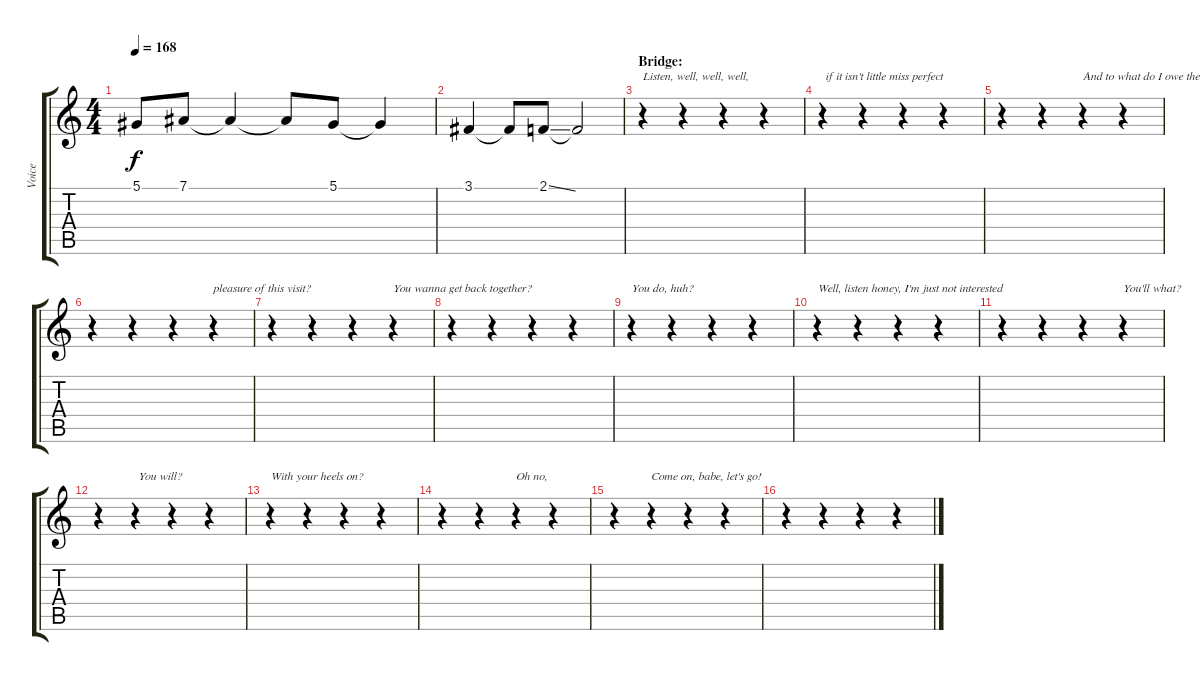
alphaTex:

\track ("Voice" "Voice") {instrument oboe}
\staff {score tabs}
\tuning (Eb4 Bb3 Gb3 Db3 Ab2 Eb2) {hide}
\ts (4 4)
\tempo 168
\clef g2
\ks c
5.1{t}.8{dy f} 7.1.8 7.1{t}.4 7.1{t}.8 5.1.8 5.1{t}.4 |
3.1.4 3.1{t}.8 2.1{ss}.8 2.1{t}.2 |
\section ("" "Bridge:")
r.4{txt "Listen, well, well, well,"} r.4 r.4 r.4 |
r.4{txt " if it isn't little miss perfect"} r.4 r.4 r.4 |
r.4 r.4 r.4{txt "And to what do I owe the"} r.4 |
r.4 r.4 r.4 r.4{txt "pleasure of this visit?"} |
r.4 r.4 r.4 r.4{txt "You wanna get back together?"} |
r.4 r.4 r.4 r.4 |
r.4{txt "You do, huh?"} r.4 r.4 r.4 |
r.4{txt "Well, listen honey, I'm just not interested"} r.4 r.4 r.4 |
r.4 r.4 r.4 r.4{txt "You'll what?"} |
r.4 r.4{txt " You will? "} r.4 r.4 |
r.4{txt "With your heels on?"} r.4 r.4 r.4 |
r.4 r.4 r.4{txt "Oh no, "} r.4 |
r.4 r.4{txt "Come on, babe, let's go!"} r.4 r.4 |
r.4 r.4 r.4 r.4
